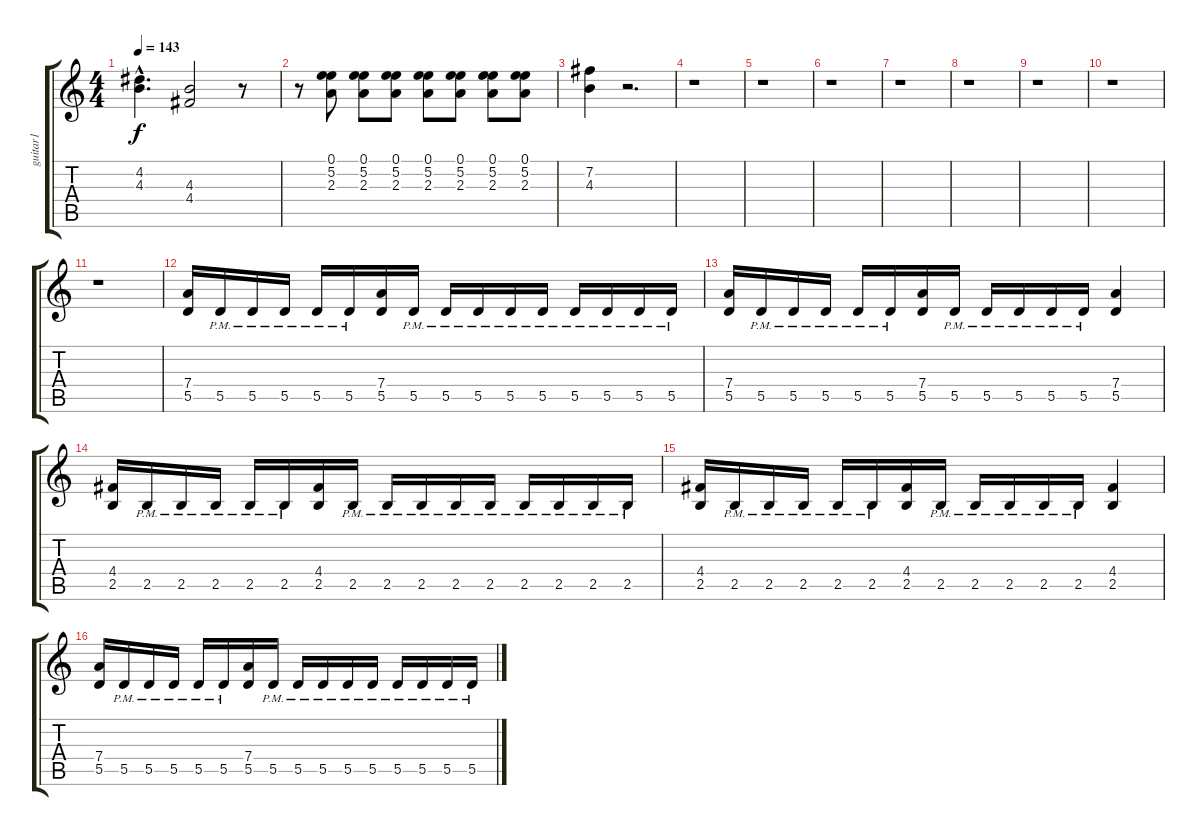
\track ("guitar1" "guitar1") {instrument distortionguitar}
\staff {score tabs}
\tuning (E4 B3 G3 D3 A2 E2) {hide}
\ts (4 4)
\tempo 143
\clef g2
\ks c
(4.2{hac} 4.3{hac}).4{d dy f} (4.3 4.4).2 r.8 |
r.8 (0.1 5.2 2.3).8 (0.1 5.2 2.3).8 (0.1 5.2 2.3).8 (0.1 5.2 2.3).8 (0.1 5.2 2.3).8 (0.1 5.2 2.3).8 (0.1 5.2 2.3).8 |
(7.2 4.3).4 r.2{d} |
r.1 |
r.1 |
r.1 |
r.1 |
r.1 |
r.1 |
r.1 |
r.1 |
(7.4 5.5).16 5.5{pm}.16 5.5{pm}.16 5.5{pm}.16 5.5{pm}.16 5.5{pm}.16 (7.4 5.5).16 5.5{pm}.16 5.5{pm}.16 5.5{pm}.16 5.5{pm}.16 5.5{pm}.16 5.5{pm}.16 5.5{pm}.16 5.5{pm}.16 5.5{pm}.16 |
(7.4 5.5).16 5.5{pm}.16 5.5{pm}.16 5.5{pm}.16 5.5{pm}.16 5.5{pm}.16 (7.4 5.5).16 5.5{pm}.16 5.5{pm}.16 5.5{pm}.16 5.5{pm}.16 5.5{pm}.16 (7.4 5.5).4 |
(4.4 2.5).16 2.5{pm}.16 2.5{pm}.16 2.5{pm}.16 2.5{pm}.16 2.5{pm}.16 (4.4 2.5).16 2.5{pm}.16 2.5{pm}.16 2.5{pm}.16 2.5{pm}.16 2.5{pm}.16 2.5{pm}.16 2.5{pm}.16 2.5{pm}.16 2.5{pm}.16 |
(4.4 2.5).16 2.5{pm}.16 2.5{pm}.16 2.5{pm}.16 2.5{pm}.16 2.5{pm}.16 (4.4 2.5).16 2.5{pm}.16 2.5{pm}.16 2.5{pm}.16 2.5{pm}.16 2.5{pm}.16 (4.4 2.5).4 |
(7.4 5.5).16 5.5{pm}.16 5.5{pm}.16 5.5{pm}.16 5.5{pm}.16 5.5{pm}.16 (7.4 5.5).16 5.5{pm}.16 5.5{pm}.16 5.5{pm}.16 5.5{pm}.16 5.5{pm}.16 5.5{pm}.16 5.5{pm}.16 5.5{pm}.16 5.5{pm}.16
